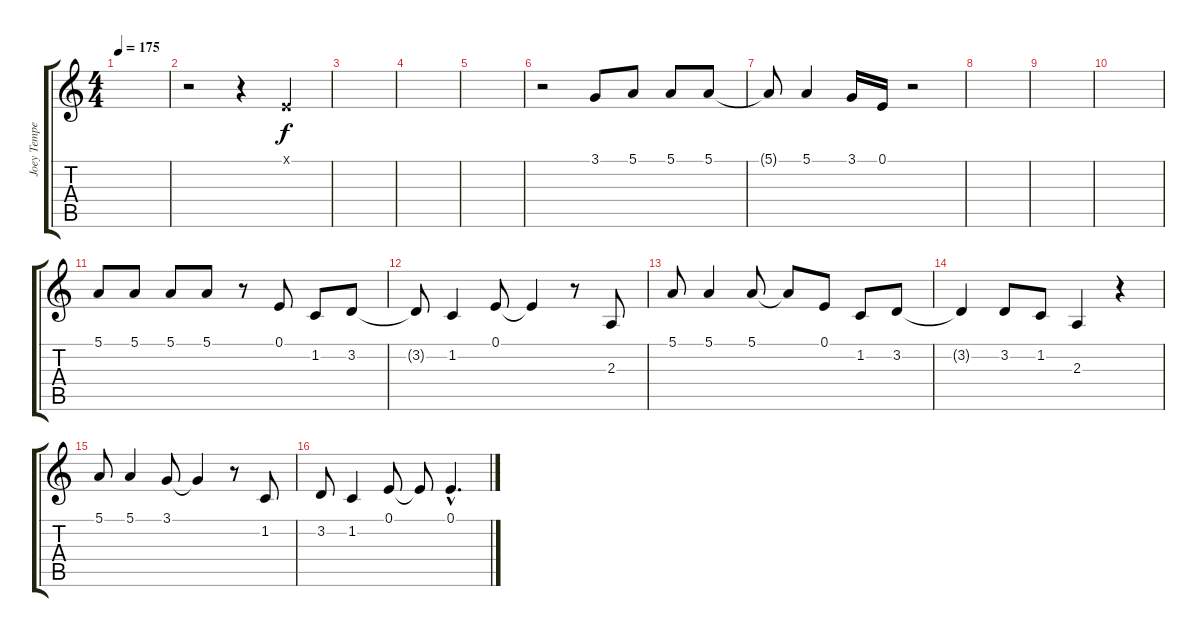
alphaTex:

\track ("Joey Tempest" "Joey Tempe") {instrument lead6voice}
\staff {score tabs}
\tuning (E4 B3 G3 D3 A2 E2) {hide}
\ts (4 4)
\tempo 175
\clef g2
\ks c
|
r.2 r.4 0.1{x}.4 |
|
|
|
r.2 3.1.8 5.1.8 5.1.8 5.1.8 |
5.1{t}.8 5.1.4 3.1.16 0.1.16 r.2 |
|
|
|
5.1.8 5.1.8 5.1.8 5.1.8 r.8 0.1.8 1.2.8 3.2.8 |
3.2{t}.8 1.2.4 0.1.8 0.1{t}.4 r.8 2.3.8 |
5.1.8 5.1.4 5.1.8 5.1{t}.8 0.1.8 1.2.8 3.2.8 |
3.2{t}.4 3.2.8 1.2.8 2.3.4 r.4 |
5.1.8 5.1.4 3.1.8 3.1{t}.4 r.8 1.2.8 |
3.2.8 1.2.4 0.1.8 0.1{t}.8 0.1{hac}.4{d}
